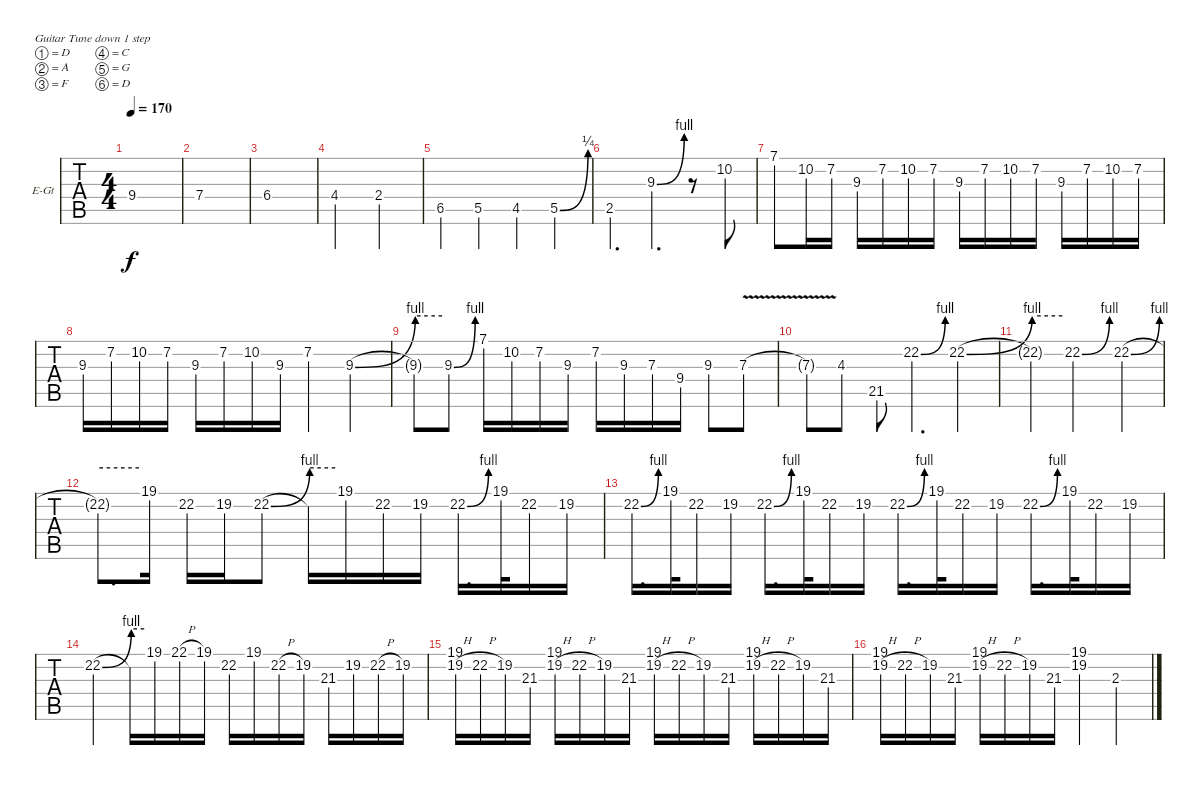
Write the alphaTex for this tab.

\bracketExtendMode groupsimilarinstruments
\firstSystemTrackNameOrientation horizontal
\otherSystemsTrackNameOrientation horizontal
\track ("Padge" "E-Gt") {instrument overdrivenguitar}
\staff {tabs}
\tuning (D4 A3 F3 C3 G2 D2)
\ts (4 4)
\tempo 170
\clef g2
\ks c
9.4{t}.1{dy f} |
7.4.1 |
6.4.1 |
4.4.2 2.4.2 |
6.5.4 5.5.4 4.5.4 5.5{be (bend 0 0 60 1)}.4 |
2.5.4{d} 9.3{be (bend 0 0 60 4)}.4{d} r.8 10.2.8 |
7.1.8 10.2.16 7.2.16 9.3.16 7.2.16 10.2.16 7.2.16 9.3.16 7.2.16 10.2.16 7.2.16 9.3.16 7.2.16 10.2.16 7.2.16 |
9.3.16 7.2.16 10.2.16 7.2.16 9.3.16 7.2.16 10.2.16 9.3.16 7.2.4 9.3{be (bend 0 0 60 4)}.4 |
9.3{be (hold 0 4 60 4) t}.8 9.3{be (bend 0 0 60 4)}.8 7.1.16 10.2.16 7.2.16 9.3.16 7.2.16 9.3.16 7.3.16 9.4.16 9.3.8 7.3{v}.8 |
7.3{v t}.8 4.3.8 21.5.8 22.2{be (bend 0 0 60 4)}.4{d} 22.2{be (bend 0 0 60 4)}.4 |
22.2{be (hold 0 4 60 4) t}.4 22.2{be (bend 0 0 60 4)}.2 22.2{be (bend 0 0 60 4)}.4 |
22.2{be (hold 0 4 60 4) t}.8{d} 19.1.16 22.2.16 19.2.16 22.2{be (bend 0 0 60 4)}.8 22.2{be (hold 0 4 60 4) t}.16 19.1.16 22.2.16 19.2.16 22.2{be (bend 0 0 60 4)}.16{d} 19.1.32 22.2.16 19.2.16 |
22.2{be (bend 0 0 60 4)}.16{d} 19.1.32 22.2.16 19.2.16 22.2{be (bend 0 0 60 4)}.16{d} 19.1.32 22.2.16 19.2.16 22.2{be (bend 0 0 60 4)}.16{d} 19.1.32 22.2.16 19.2.16 22.2{be (bend 0 0 60 4)}.16{d} 19.1.32 22.2.16 19.2.16 |
22.2{be (bend 0 0 60 4)}.4 22.2{be (hold 0 4 60 4) t}.16 19.1.16 22.1{h}.16 19.1.16 22.2.16 19.1.16 22.2{h}.16 19.2.16 21.3.16 19.2.16 22.2{h}.16 19.2.16 |
(19.1 19.2{h}).16 22.2{h}.16 19.2.16 21.3.16 (19.1 19.2{h}).16 22.2{h}.16 19.2.16 21.3.16 (19.1 19.2{h}).16 22.2{h}.16 19.2.16 21.3.16 (19.1 19.2{h}).16 22.2{h}.16 19.2.16 21.3.16 |
(19.1 19.2{h}).16 22.2{h}.16 19.2.16 21.3.16 (19.1 19.2{h}).16 22.2{h}.16 19.2.16 21.3.16 (19.1 19.2).4 2.3.4
